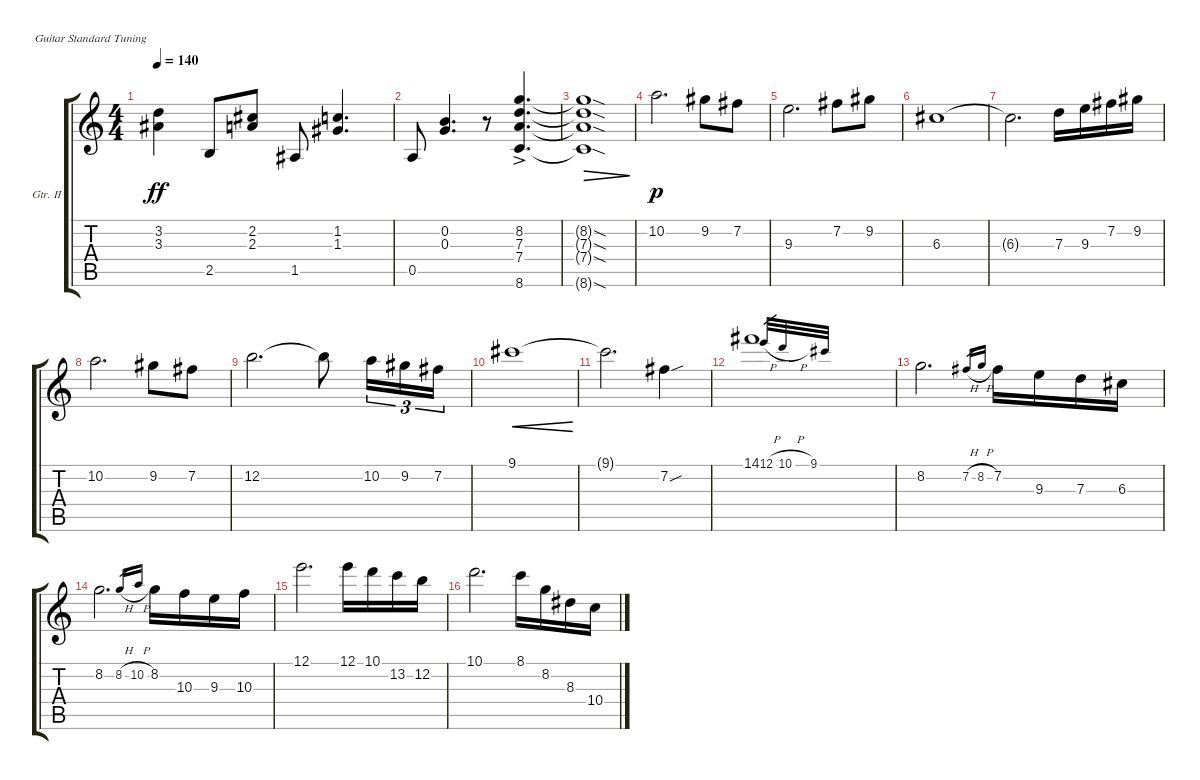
\bracketExtendMode groupsimilarinstruments
\firstSystemTrackNameOrientation horizontal
\otherSystemsTrackNameOrientation horizontal
\track ("Gtr. II" "Gtr. II") {instrument acousticguitarnylon}
\staff {score tabs}
\tuning (E4 B3 G3 D3 A2 E2)
\ts (4 4)
\tempo 140
\clef g2
\ks c
(3.2 3.3).4{dy ff} 2.5.8 (2.2 2.3).8 1.5.8 (1.2 1.3).4{d} |
0.5.8 (0.2 0.3).4{d} r.8 (8.2{ac} 7.3{ac} 7.4{ac} 8.6{ac}).4{d} |
(8.2{sod t} 7.3{sod t} 7.4{sod t} 8.6{sod t}).1{dec} |
10.2.2{d dy p} 9.2.8 7.2.8 |
9.3.2{d} 7.2.8 9.2.8 |
6.3.1 |
6.3{t}.2{d} 7.3.16 9.3.16 7.2.16 9.2.16 |
10.2.2{d} 9.2.8 7.2.8 |
12.2.2{d} 12.2{t}.8 10.2.16{tu (3 2)} 9.2.16{tu (3 2)} 7.2.16{tu (3 2)} |
9.1.1{cre} |
9.1{t}.2{d} 7.2{sou}.4 |
14.1.1 12.1{h}.32{gr} 10.1{h}.32{gr} 9.1.32{gr} |
8.2.2{d} 7.2{h}.16{gr} 8.2{h}.16{gr} 7.2.16 9.3.16 7.3.16 6.3.16 |
8.2.2{d} 8.2{h}.16{gr} 10.2{h}.16{gr} 8.2.16 10.3.16 9.3.16 10.3.16 |
12.1.2{d} 12.1.16 10.1.16 13.2.16 12.2.16 |
10.1.2{d} 8.1.16 8.2.16 8.3.16 10.4.16
